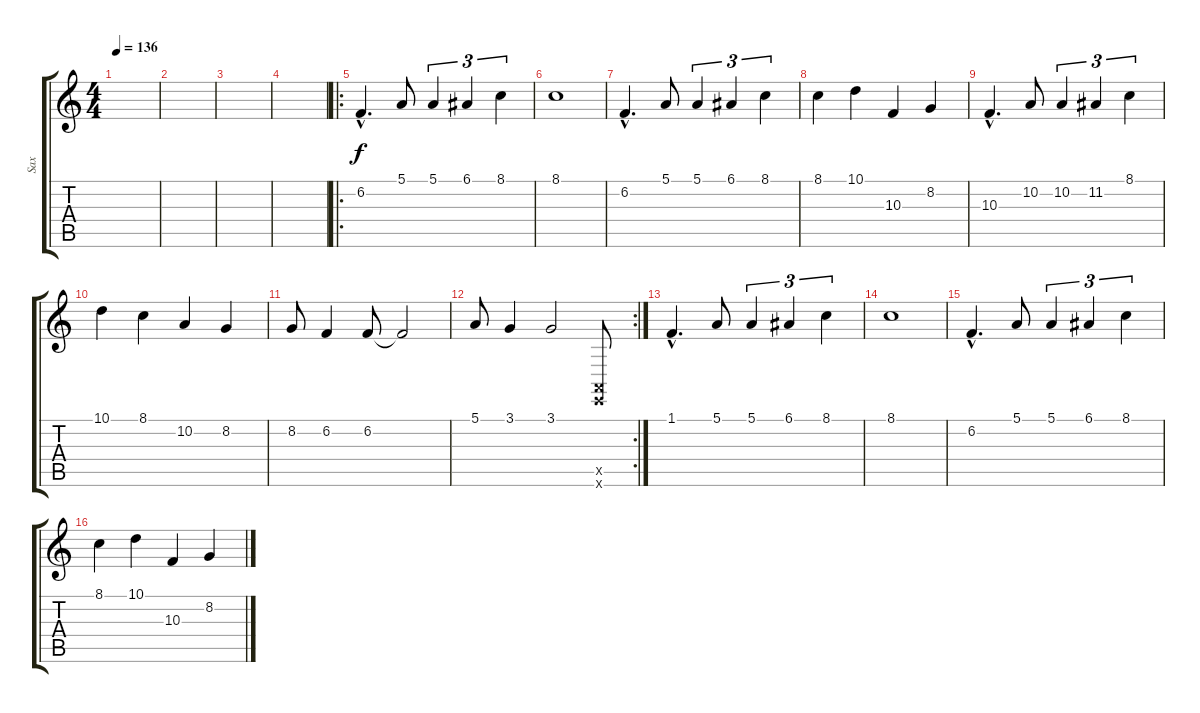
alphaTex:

\track ("Sax" "Sax") {instrument altosax}
\staff {score tabs}
\tuning (E4 B3 G3 D3 A2 E2) {hide}
\ts (4 4)
\tempo 136
\clef g2
\ks c
|
|
|
|
\ro
6.2{hac}.4{d} 5.1.8 5.1.4{tu (3 2)} 6.1.4{tu (3 2)} 8.1.4{tu (3 2)} |
8.1.1 |
6.2{hac}.4{d} 5.1.8 5.1.4{tu (3 2)} 6.1.4{tu (3 2)} 8.1.4{tu (3 2)} |
8.1.4 10.1.4 10.3.4 8.2.4 |
10.3{hac}.4{d} 10.2.8 10.2.4{tu (3 2)} 11.2.4{tu (3 2)} 8.1.4{tu (3 2)} |
10.1.4 8.1.4 10.2.4 8.2.4 |
8.2.8 6.2.4 6.2.8 6.2{t}.2 |
\rc 2
5.1.8 3.1.4 3.1.2 (0.5{x} 0.6{x}).8 |
1.1{hac}.4{d} 5.1.8 5.1.4{tu (3 2)} 6.1.4{tu (3 2)} 8.1.4{tu (3 2)} |
8.1.1 |
6.2{hac}.4{d} 5.1.8 5.1.4{tu (3 2)} 6.1.4{tu (3 2)} 8.1.4{tu (3 2)} |
8.1.4 10.1.4 10.3.4 8.2.4
